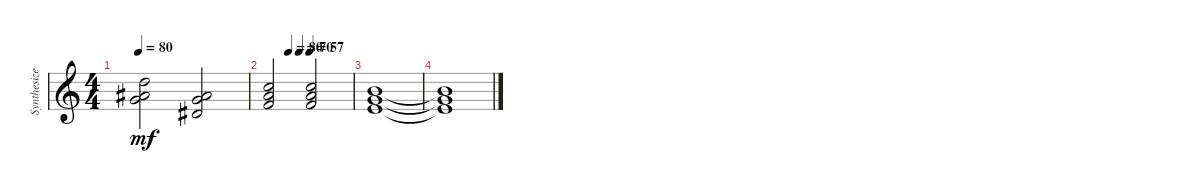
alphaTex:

\track ("Synthesizer" "Synthesize") {instrument pad2warm}
\staff {score}
\tuning (E4 B3 G3 D3 A2 E2 B1) {hide}
\ts (4 4)
\tempo 80
\clef g2
\ks c
(3.1 11.2 19.3).2{dy mf} (3.1 4.2 15.3).2 |
\tempo (80 0.25)
\tempo (70 0.375)
\tempo (57 0.5)
(1.1 10.2 17.3).2 (1.1 10.2 17.3).2 |
(0.1 8.2 16.3).1 |
(0.1{t} 8.2{t} 16.3{t}).1
